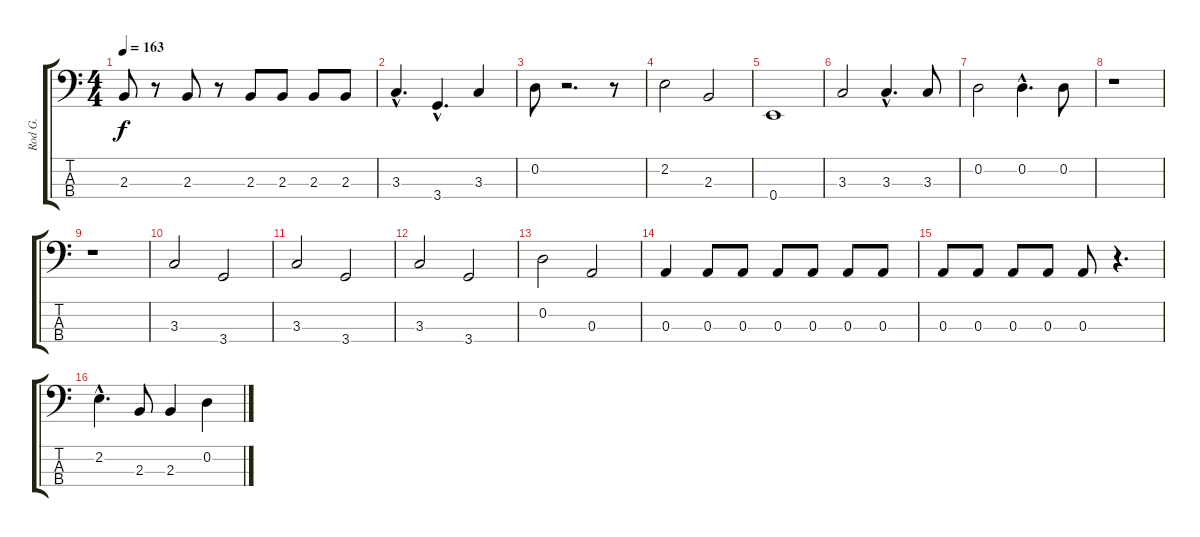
\track ("Rod G." "Rod G.") {instrument electricbassfinger}
\staff {score tabs}
\tuning (G2 D2 A1 E1) {hide}
\ts (4 4)
\tempo 163
\clef f4
\ks c
2.3.8{dy f} r.8 2.3.8 r.8 2.3.8 2.3.8 2.3.8 2.3.8 |
3.3{hac}.4{d} 3.4{hac}.4{d} 3.3.4 |
0.2.8 r.2{d} r.8 |
2.2.2 2.3.2 |
0.4.1 |
3.3.2 3.3{hac}.4{d} 3.3.8 |
0.2.2 0.2{hac}.4{d} 0.2.8 |
r.1 |
r.1 |
3.3.2 3.4.2 |
3.3.2 3.4.2 |
3.3.2 3.4.2 |
0.2.2 0.3.2 |
0.3.4 0.3.8 0.3.8 0.3.8 0.3.8 0.3.8 0.3.8 |
0.3.8 0.3.8 0.3.8 0.3.8 0.3.8 r.4{d} |
2.2{hac}.4{d} 2.3.8 2.3.4 0.2.4
